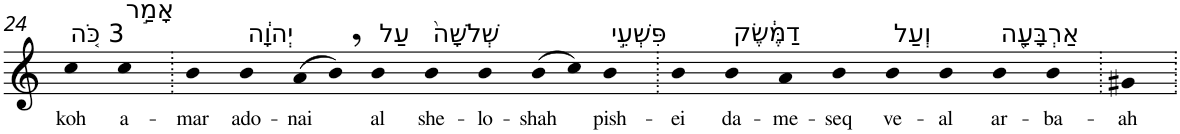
**kern	**text
*part1	*part1
*staff1	*staff1
*I"Piano	*
*I'Pno	*
!!LO:PB:g=z
*clefG2	*
*k[]	*
=24	=24
!LO:TX:a:t=3 כֹּ֚ה	!
!	!LO:LY:b
4cc	koh
!LO:TX:a:t=אָמַ֣ר	!
!	!LO:LY:b
4cc	a-
=25.	=25.
!	!LO:LY:b
4b	-mar
!LO:TX:a:t=יְהוָ֔ה	!
!	!LO:LY:b
4b	ado-
!	!LO:LY:b
(>8a	-nai
8b,)	.
!LO:TX:a:t=עַל	!
!	!LO:LY:b
4b	al
!LO:TX:a:t=שְׁלֹשָׁה֙	!
!	!LO:LY:b
4b	she-
!	!LO:LY:b
4b	-lo-
!	!LO:LY:b
(>8b	-shah
8cc)	.
!LO:TX:a:t=פִּשְׁעֵ֣י	!
!	!LO:LY:b
4b	pish-
=26.	=26.
!	!LO:LY:b
4b	-ei
!LO:TX:a:t=דַמֶּ֔שֶׂק	!
!	!LO:LY:b
4b	da-
!	!LO:LY:b
4a	-me-
!	!LO:LY:b
4b	-seq
!LO:TX:a:t=וְעַל	!
!	!LO:LY:b
4b	ve-
!	!LO:LY:b
4b	-al
!LO:TX:a:t=אַרְבָּעָ֖ה	!
!	!LO:LY:b
4b	ar-
!	!LO:LY:b
4b	-ba-
=27.	=27.
!	!LO:LY:b
4g#X	-ah
=.	=.
*-	*-
